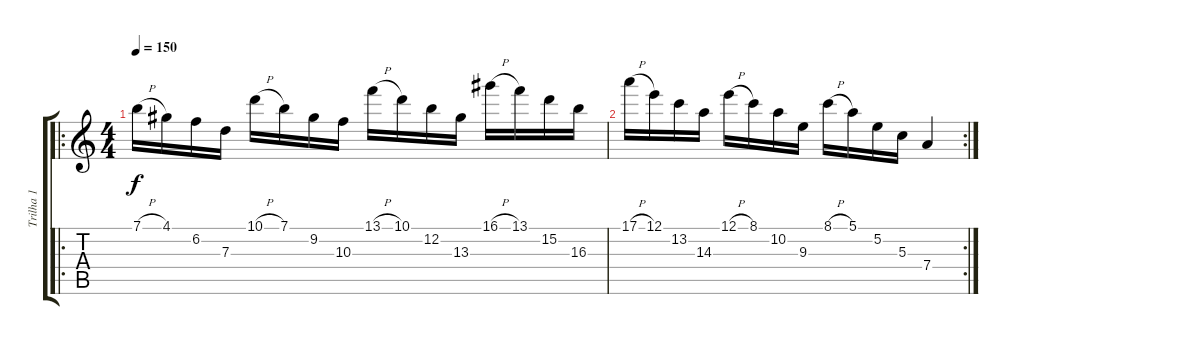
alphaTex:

\track ("Trilha 1" "Trilha 1") {instrument overdrivenguitar}
\staff {score tabs}
\tuning (E4 B3 G3 D3 A2 E2) {hide}
\ro
\ts (4 4)
\tempo 150
\clef g2
\ks c
7.1{h}.16{dy f instrument overdrivenguitar} 4.1.16 6.2.16 7.3.16 10.1{h}.16 7.1.16 9.2.16 10.3.16 13.1{h}.16 10.1.16 12.2.16 13.3.16 16.1{h}.16 13.1.16 15.2.16 16.3.16 |
\rc 2
17.1{h}.16 12.1.16 13.2.16 14.3.16 12.1{h}.16 8.1.16 10.2.16 9.3.16 8.1{h}.16 5.1.16 5.2.16 5.3.16 7.4.4
